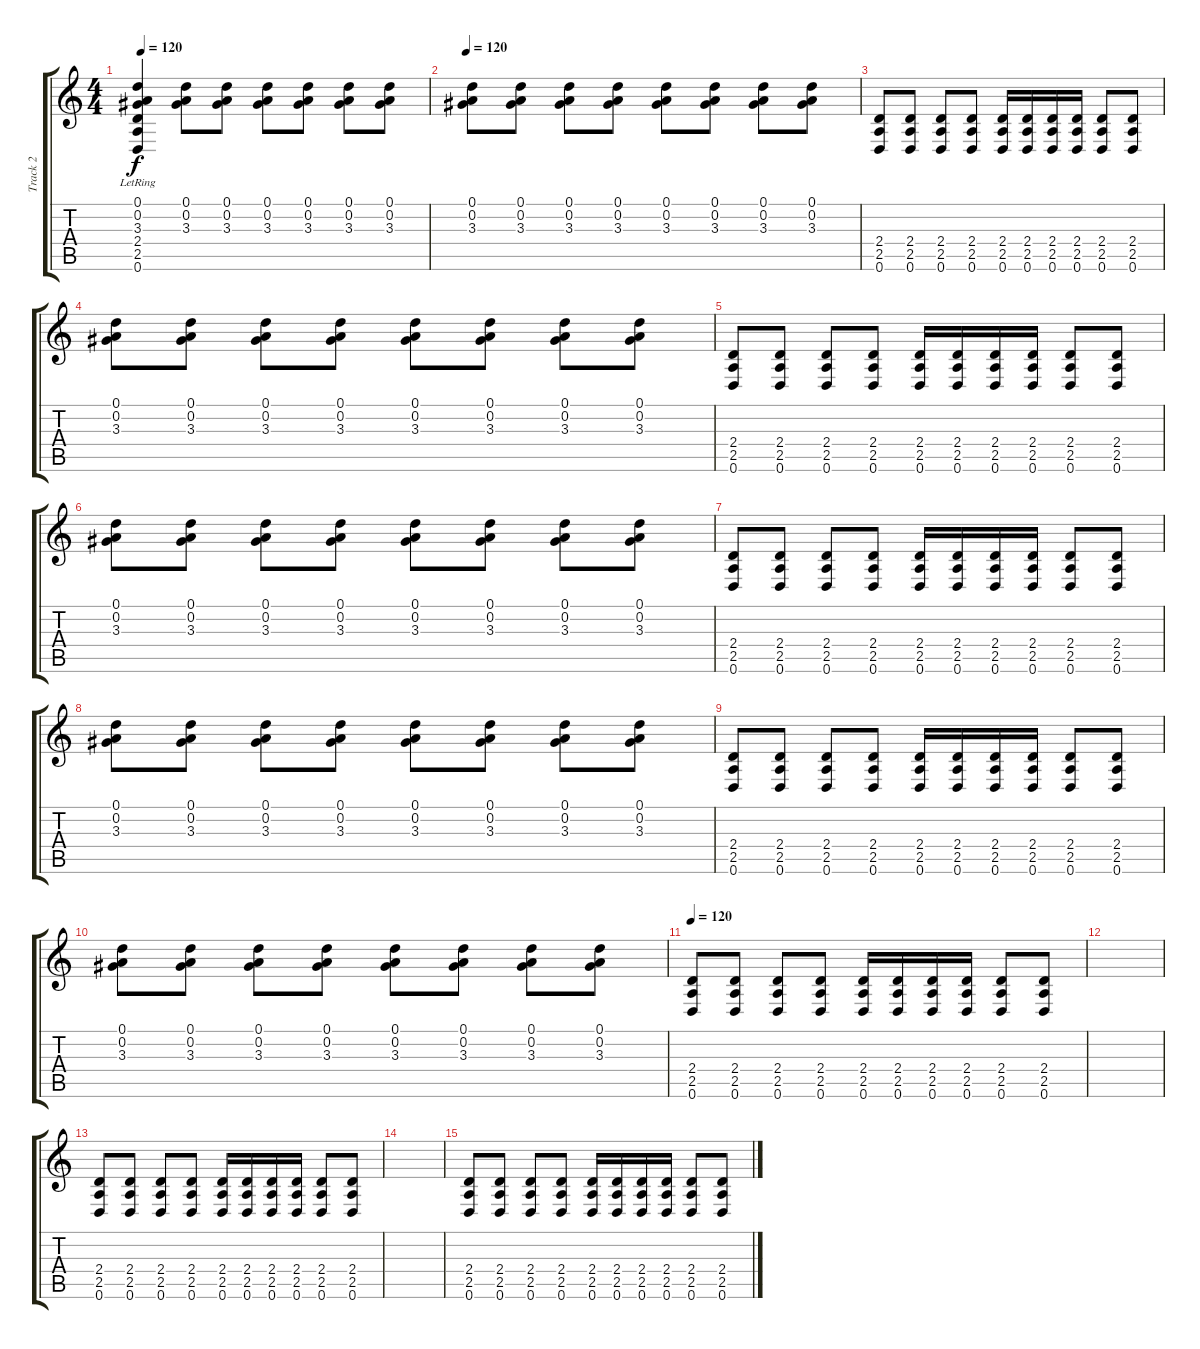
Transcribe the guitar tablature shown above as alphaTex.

\track ("Track 2" "Track 2") {instrument distortionguitar}
\staff {score tabs}
\tuning (D4 A3 F3 C3 G2 D2) {hide}
\ts (4 4)
\tempo 120
\clef g2
\ks c
(0.1 0.2 3.3 2.4{lr} 2.5{lr} 0.6{lr}).4{dy f} (0.1 0.2 3.3).8 (0.1 0.2 3.3).8 (0.1 0.2 3.3).8 (0.1 0.2 3.3).8 (0.1 0.2 3.3).8 (0.1 0.2 3.3).8 |
\tempo 120
(0.1 0.2 3.3).8 (0.1 0.2 3.3).8 (0.1 0.2 3.3).8 (0.1 0.2 3.3).8 (0.1 0.2 3.3).8 (0.1 0.2 3.3).8 (0.1 0.2 3.3).8 (0.1 0.2 3.3).8 |
(2.4 2.5 0.6).8 (2.4 2.5 0.6).8 (2.4 2.5 0.6).8 (2.4 2.5 0.6).8 (2.4 2.5 0.6).16 (2.4 2.5 0.6).16 (2.4 2.5 0.6).16 (2.4 2.5 0.6).16 (2.4 2.5 0.6).8 (2.4 2.5 0.6).8 |
(0.1 0.2 3.3).8 (0.1 0.2 3.3).8 (0.1 0.2 3.3).8 (0.1 0.2 3.3).8 (0.1 0.2 3.3).8 (0.1 0.2 3.3).8 (0.1 0.2 3.3).8 (0.1 0.2 3.3).8 |
(2.4 2.5 0.6).8 (2.4 2.5 0.6).8 (2.4 2.5 0.6).8 (2.4 2.5 0.6).8 (2.4 2.5 0.6).16 (2.4 2.5 0.6).16 (2.4 2.5 0.6).16 (2.4 2.5 0.6).16 (2.4 2.5 0.6).8 (2.4 2.5 0.6).8 |
(0.1 0.2 3.3).8 (0.1 0.2 3.3).8 (0.1 0.2 3.3).8 (0.1 0.2 3.3).8 (0.1 0.2 3.3).8 (0.1 0.2 3.3).8 (0.1 0.2 3.3).8 (0.1 0.2 3.3).8 |
(2.4 2.5 0.6).8 (2.4 2.5 0.6).8 (2.4 2.5 0.6).8 (2.4 2.5 0.6).8 (2.4 2.5 0.6).16 (2.4 2.5 0.6).16 (2.4 2.5 0.6).16 (2.4 2.5 0.6).16 (2.4 2.5 0.6).8 (2.4 2.5 0.6).8 |
(0.1 0.2 3.3).8 (0.1 0.2 3.3).8 (0.1 0.2 3.3).8 (0.1 0.2 3.3).8 (0.1 0.2 3.3).8 (0.1 0.2 3.3).8 (0.1 0.2 3.3).8 (0.1 0.2 3.3).8 |
(2.4 2.5 0.6).8 (2.4 2.5 0.6).8 (2.4 2.5 0.6).8 (2.4 2.5 0.6).8 (2.4 2.5 0.6).16 (2.4 2.5 0.6).16 (2.4 2.5 0.6).16 (2.4 2.5 0.6).16 (2.4 2.5 0.6).8 (2.4 2.5 0.6).8 |
(0.1 0.2 3.3).8 (0.1 0.2 3.3).8 (0.1 0.2 3.3).8 (0.1 0.2 3.3).8 (0.1 0.2 3.3).8 (0.1 0.2 3.3).8 (0.1 0.2 3.3).8 (0.1 0.2 3.3).8 |
\tempo 120
(2.4 2.5 0.6).8 (2.4 2.5 0.6).8 (2.4 2.5 0.6).8 (2.4 2.5 0.6).8 (2.4 2.5 0.6).16 (2.4 2.5 0.6).16 (2.4 2.5 0.6).16 (2.4 2.5 0.6).16 (2.4 2.5 0.6).8 (2.4 2.5 0.6).8 |
|
(2.4 2.5 0.6).8 (2.4 2.5 0.6).8 (2.4 2.5 0.6).8 (2.4 2.5 0.6).8 (2.4 2.5 0.6).16 (2.4 2.5 0.6).16 (2.4 2.5 0.6).16 (2.4 2.5 0.6).16 (2.4 2.5 0.6).8 (2.4 2.5 0.6).8 |
|
(2.4 2.5 0.6).8 (2.4 2.5 0.6).8 (2.4 2.5 0.6).8 (2.4 2.5 0.6).8 (2.4 2.5 0.6).16 (2.4 2.5 0.6).16 (2.4 2.5 0.6).16 (2.4 2.5 0.6).16 (2.4 2.5 0.6).8 (2.4 2.5 0.6).8
